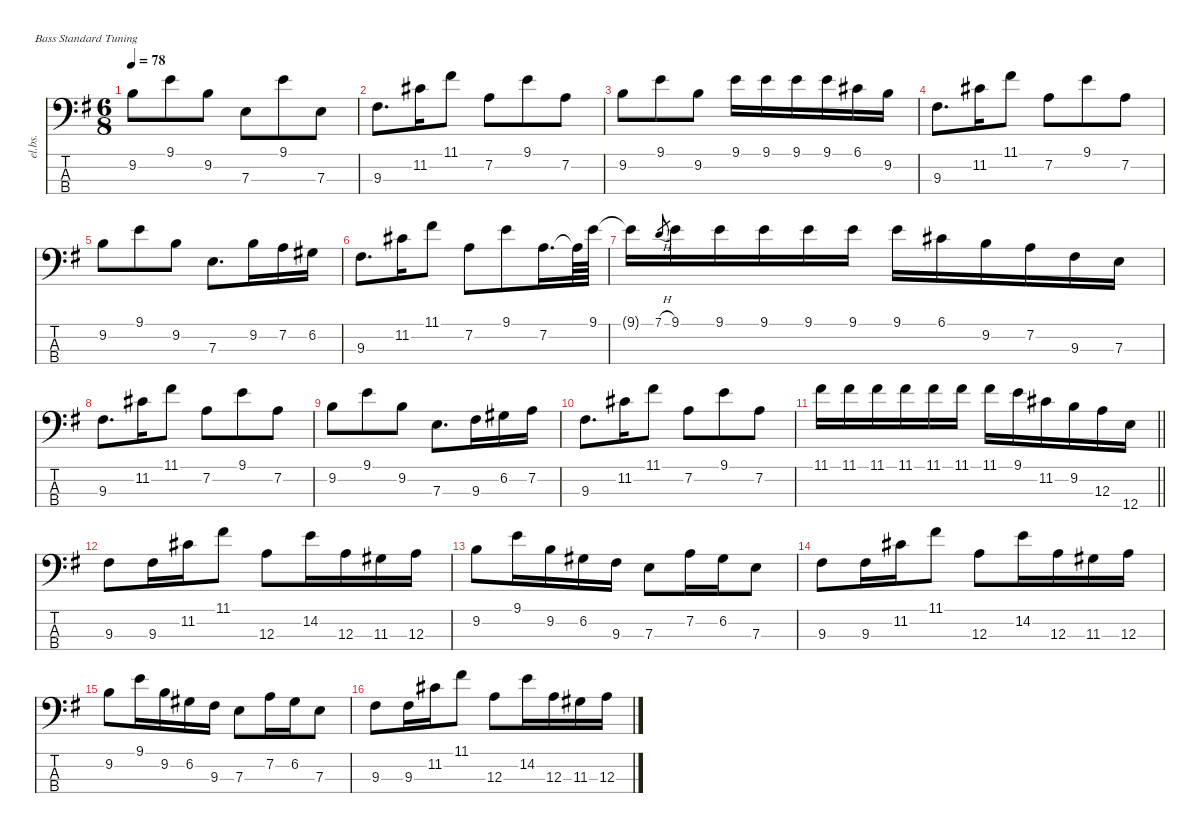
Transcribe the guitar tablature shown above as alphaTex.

\defaultSystemsLayout 4
\hideDynamics
\bracketExtendMode nobrackets
\otherSystemsTrackNameOrientation horizontal
\track ("Lead Cliff I" "el.bs.") {instrument electricbassfinger}
\staff {score tabs}
\tuning (G2 D2 A1 E1)
\ts (6 8)
\tempo 78
\clef f4
\ks eminor
9.2{acc forcenatural}.8{dy f beam Down} 9.1{acc forcenatural}.8{beam Down} 9.2{acc forcenatural}.8{beam Down} 7.3{acc forcenatural}.8{beam Down} 9.1{acc forcenatural}.8{beam Down} 7.3{acc forcenatural}.8{beam Down} |
9.3{acc #}.8{d beam Down} 11.2{acc #}.16{beam Down} 11.1{acc #}.8{beam Down} 7.2{acc forcenatural}.8{beam Down} 9.1{acc forcenatural}.8{beam Down} 7.2{acc forcenatural}.8{beam Down} |
9.2{acc forcenatural}.8{beam Down} 9.1{acc forcenatural}.8{beam Down} 9.2{acc forcenatural}.8{beam Down} 9.1{acc forcenatural}.16{beam Down} 9.1{acc forcenatural}.16{beam Down} 9.1{acc forcenatural}.16{beam Down} 9.1{acc forcenatural}.16{beam Down} 6.1{acc #}.16{beam Down} 9.2{acc forcenatural}.16{beam Down} |
9.3{acc #}.8{d beam Down} 11.2{acc #}.16{beam Down} 11.1{acc #}.8{beam Down} 7.2{acc forcenatural}.8{beam Down} 9.1{acc forcenatural}.8{beam Down} 7.2{acc forcenatural}.8{beam Down} |
9.2{acc forcenatural}.8{beam Down} 9.1{acc forcenatural}.8{beam Down} 9.2{acc forcenatural}.8{beam Down} 7.3{acc forcenatural}.8{d beam Down} 9.2{acc forcenatural}.16{beam Down} 7.2{acc forcenatural}.16{beam Down} 6.2{acc #}.16{beam Down} |
9.3{acc #}.8{d beam Down} 11.2{acc #}.16{beam Down} 11.1{acc #}.8{beam Down} 7.2{acc forcenatural}.8{beam Down} 9.1{acc forcenatural}.8{beam Down} 7.2{acc forcenatural}.16{d beam Down} 7.2{t acc forcenatural}.64{beam Down} 9.1{acc forcenatural}.64{beam Down} |
9.1{t acc forcenatural}.16{beam Down} 7.1{h acc forcenatural}.8{gr dy pp beam Up} 9.1{acc forcenatural}.16{dy f beam Down} 9.1{acc forcenatural}.16{beam Down} 9.1{acc forcenatural}.16{beam Down} 9.1{acc forcenatural}.16{beam Down} 9.1{acc forcenatural}.16{beam Down} 9.1{acc forcenatural}.16{beam Down} 6.1{acc #}.16{beam Down} 9.2{acc forcenatural}.16{beam Down} 7.2{acc forcenatural}.16{beam Down} 9.3{acc #}.16{beam Down} 7.3{acc forcenatural}.16{beam Down} |
9.3{acc #}.8{d beam Down} 11.2{acc #}.16{beam Down} 11.1{acc #}.8{beam Down} 7.2{acc forcenatural}.8{beam Down} 9.1{acc forcenatural}.8{beam Down} 7.2{acc forcenatural}.8{beam Down} |
9.2{acc forcenatural}.8{beam Down} 9.1{acc forcenatural}.8{beam Down} 9.2{acc forcenatural}.8{beam Down} 7.3{acc forcenatural}.8{d beam Down} 9.3{acc #}.16{beam Down} 6.2{acc #}.16{beam Down} 7.2{acc forcenatural}.16{beam Down} |
9.3{acc #}.8{d beam Down} 11.2{acc #}.16{beam Down} 11.1{acc #}.8{beam Down} 7.2{acc forcenatural}.8{beam Down} 9.1{acc forcenatural}.8{beam Down} 7.2{acc forcenatural}.8{beam Down} |
\barLineRight lightlight
11.1{acc #}.16{beam Down} 11.1{acc #}.16{beam Down} 11.1{acc #}.16{beam Down} 11.1{acc #}.16{beam Down} 11.1{acc #}.16{beam Down} 11.1{acc #}.16{beam Down} 11.1{acc #}.16{beam Down} 9.1{acc forcenatural}.16{beam Down} 11.2{acc #}.16{beam Down} 9.2{acc forcenatural}.16{beam Down} 12.3{acc forcenatural}.16{beam Down} 12.4{acc forcenatural}.16{beam Down} |
9.3{acc #}.8{beam Down} 9.3{acc #}.16{beam Down} 11.2{acc #}.16{beam Down} 11.1{acc #}.8{beam Down} 12.3{acc forcenatural}.8{beam Down} 14.2{acc forcenatural}.16{beam Down} 12.3{acc forcenatural}.16{beam Down} 11.3{acc #}.16{beam Down} 12.3{acc forcenatural}.16{beam Down} |
9.2{acc forcenatural}.8{beam Down} 9.1{acc forcenatural}.16{beam Down} 9.2{acc forcenatural}.16{beam Down} 6.2{acc #}.16{beam Down} 9.3{acc #}.16{beam Down} 7.3{acc forcenatural}.8{beam Down} 7.2{acc forcenatural}.16{beam Down} 6.2{acc #}.16{beam Down} 7.3{acc forcenatural}.8{beam Down} |
9.3{acc #}.8{beam Down} 9.3{acc #}.16{beam Down} 11.2{acc #}.16{beam Down} 11.1{acc #}.8{beam Down} 12.3{acc forcenatural}.8{beam Down} 14.2{acc forcenatural}.16{beam Down} 12.3{acc forcenatural}.16{beam Down} 11.3{acc #}.16{beam Down} 12.3{acc forcenatural}.16{beam Down} |
9.2{acc forcenatural}.8{beam Down} 9.1{acc forcenatural}.16{beam Down} 9.2{acc forcenatural}.16{beam Down} 6.2{acc #}.16{beam Down} 9.3{acc #}.16{beam Down} 7.3{acc forcenatural}.8{beam Down} 7.2{acc forcenatural}.16{beam Down} 6.2{acc #}.16{beam Down} 7.3{acc forcenatural}.8{beam Down} |
9.3{acc #}.8{beam Down} 9.3{acc #}.16{beam Down} 11.2{acc #}.16{beam Down} 11.1{acc #}.8{beam Down} 12.3{acc forcenatural}.8{beam Down} 14.2{acc forcenatural}.16{beam Down} 12.3{acc forcenatural}.16{beam Down} 11.3{acc #}.16{beam Down} 12.3{acc forcenatural}.16{beam Down}
